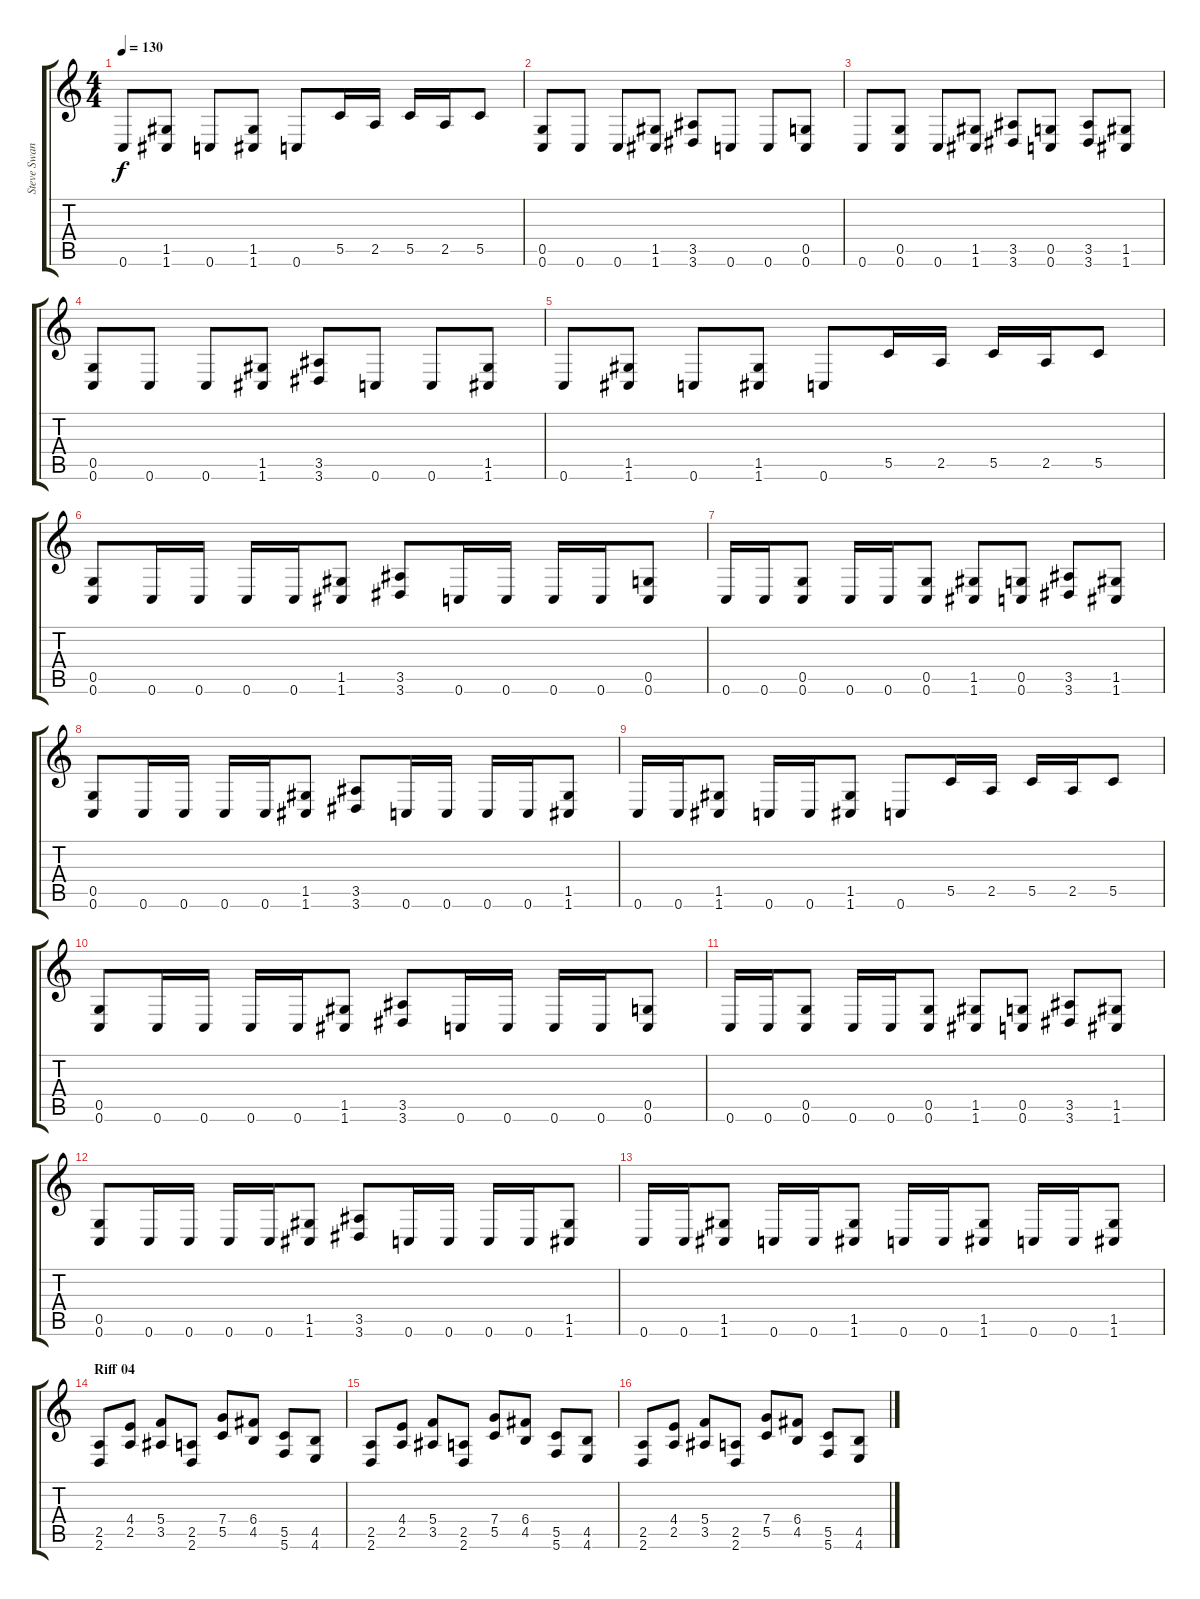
\track ("Steve Swanson" "Steve Swan") {instrument distortionguitar}
\staff {score tabs}
\tuning (E4 C4 G3 C3 G2 C2) {hide}
\ts (4 4)
\tempo 130
\clef g2
\ks c
0.6.8{dy f} (1.5 1.6).8 0.6.8 (1.5 1.6).8 0.6.8 5.5.16 2.5.16 5.5.16 2.5.16 5.5.8 |
(0.5 0.6).8 0.6.8 0.6.8 (1.5 1.6).8 (3.5 3.6).8 0.6.8 0.6.8 (0.5 0.6).8 |
0.6.8 (0.5 0.6).8 0.6.8 (1.5 1.6).8 (3.5 3.6).8 (0.5 0.6).8 (3.5 3.6).8 (1.5 1.6).8 |
(0.5 0.6).8 0.6.8 0.6.8 (1.5 1.6).8 (3.5 3.6).8 0.6.8 0.6.8 (1.5 1.6).8 |
0.6.8 (1.5 1.6).8 0.6.8 (1.5 1.6).8 0.6.8 5.5.16 2.5.16 5.5.16 2.5.16 5.5.8 |
(0.5 0.6).8 0.6.16 0.6.16 0.6.16 0.6.16 (1.5 1.6).8 (3.5 3.6).8 0.6.16 0.6.16 0.6.16 0.6.16 (0.5 0.6).8 |
0.6.16 0.6.16 (0.5 0.6).8 0.6.16 0.6.16 (0.5 0.6).8 (1.5 1.6).8 (0.5 0.6).8 (3.5 3.6).8 (1.5 1.6).8 |
(0.5 0.6).8 0.6.16 0.6.16 0.6.16 0.6.16 (1.5 1.6).8 (3.5 3.6).8 0.6.16 0.6.16 0.6.16 0.6.16 (1.5 1.6).8 |
0.6.16 0.6.16 (1.5 1.6).8 0.6.16 0.6.16 (1.5 1.6).8 0.6.8 5.5.16 2.5.16 5.5.16 2.5.16 5.5.8 |
(0.5 0.6).8 0.6.16 0.6.16 0.6.16 0.6.16 (1.5 1.6).8 (3.5 3.6).8 0.6.16 0.6.16 0.6.16 0.6.16 (0.5 0.6).8 |
0.6.16 0.6.16 (0.5 0.6).8 0.6.16 0.6.16 (0.5 0.6).8 (1.5 1.6).8 (0.5 0.6).8 (3.5 3.6).8 (1.5 1.6).8 |
(0.5 0.6).8 0.6.16 0.6.16 0.6.16 0.6.16 (1.5 1.6).8 (3.5 3.6).8 0.6.16 0.6.16 0.6.16 0.6.16 (1.5 1.6).8 |
0.6.16 0.6.16 (1.5 1.6).8 0.6.16 0.6.16 (1.5 1.6).8 0.6.16 0.6.16 (1.5 1.6).8 0.6.16 0.6.16 (1.5 1.6).8 |
\section ("" "Riff 04")
(2.5 2.6).8 (4.4 2.5).8 (5.4 3.5).8 (2.5 2.6).8 (7.4 5.5).8 (6.4 4.5).8 (5.5 5.6).8 (4.5 4.6).8 |
(2.5 2.6).8 (4.4 2.5).8 (5.4 3.5).8 (2.5 2.6).8 (7.4 5.5).8 (6.4 4.5).8 (5.5 5.6).8 (4.5 4.6).8 |
(2.5 2.6).8 (4.4 2.5).8 (5.4 3.5).8 (2.5 2.6).8 (7.4 5.5).8 (6.4 4.5).8 (5.5 5.6).8 (4.5 4.6).8
